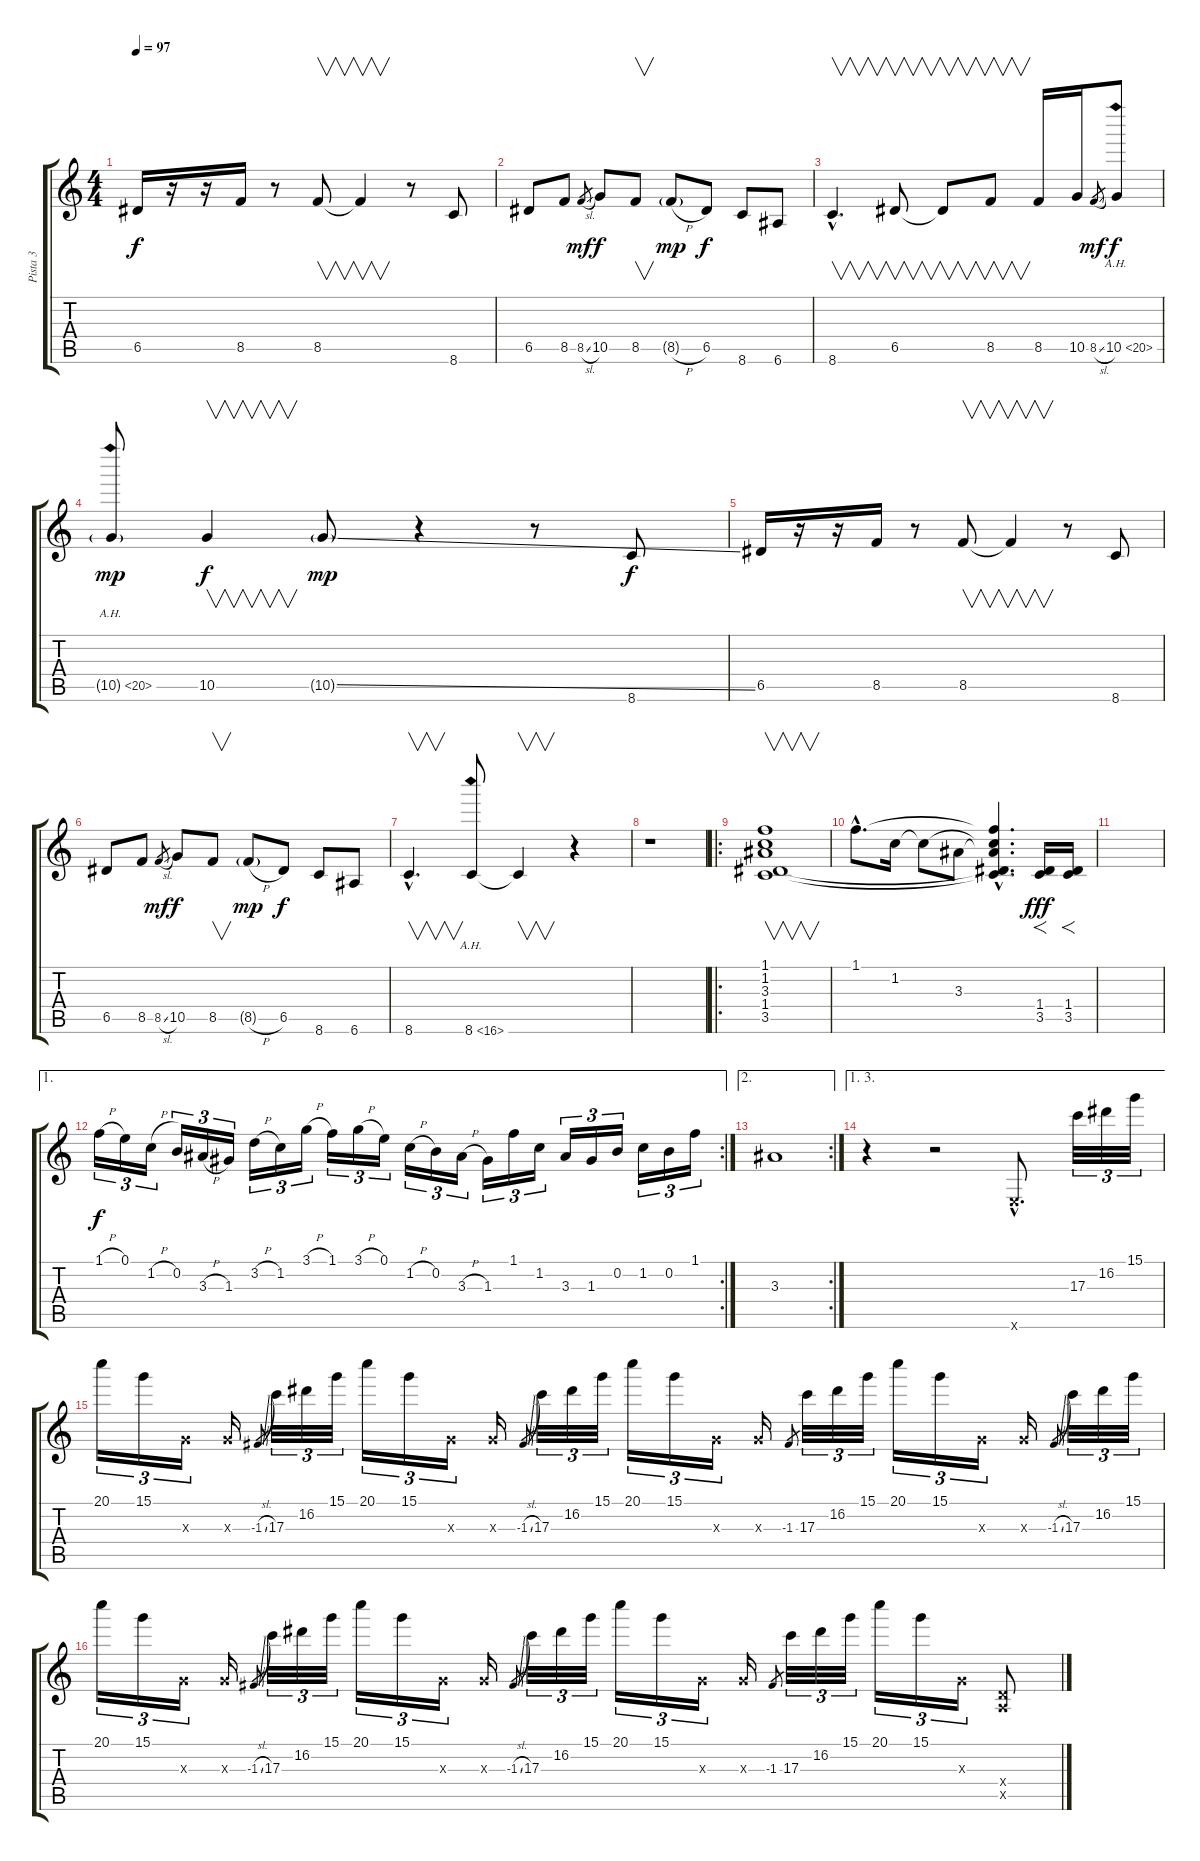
\track ("Pista 3" "Pista 3") {instrument distortionguitar}
\staff {score tabs}
\tuning (E4 B3 G3 D3 A2 E2) {hide}
\ts (4 4)
\tempo 97
\clef g2
\ks c
6.5.16{dy f} r.16 r.16 8.5.16 r.8 8.5.8{v} 8.5{t}.4{v} r.8 8.6.8 |
6.5.8 8.5.8 8.5{sl}.8{gr dy mf} 10.5.8{dy f} 8.5.8{v} 8.5{h g}.8{dy mp} 6.5.8{dy f} 8.6.8 6.6.8 |
8.6{hac}.4{v d} 6.5.8{v} 6.5{t}.8{v} 8.5.8{v} 8.5.16 10.5.16 8.5{sl}.8{gr dy mf} 10.5{ah 10}.8{dy f} |
10.5{ah 10 g}.8{dy mp} 10.5.4{v dy f} 10.5{ss g}.8{dy mp} r.4 r.8 8.6.8{dy f} |
6.5.16 r.16 r.16 8.5.16 r.8 8.5.8{v} 8.5{t}.4{v} r.8 8.6.8 |
6.5.8 8.5.8 8.5{sl}.8{gr dy mf} 10.5.8{dy f} 8.5.8{v} 8.5{h g}.8{dy mp} 6.5.8{dy f} 8.6.8 6.6.8 |
8.6{hac}.4{v d} 8.6{ah 8}.8 8.6{t}.4{v} r.4 |
r.1 |
\ro
(1.1 1.2 3.3 1.4 3.5).1{v} |
1.1{hac}.8{d} 1.2.16 1.2{t}.8 3.3.8 (1.1{hac t} 1.2{hac t} 3.3{hac t} 1.4{hac t} 3.5{hac t}).4{d} (1.4 3.5).16{f dy fff} (1.4 3.5).16{f} |
|
\ae 1
\rc 2
1.1{h}.16{tu (3 2) dy f} 0.1.16{tu (3 2)} 1.2{h}.16{tu (3 2)} 0.2.16{tu (3 2)} 3.3{h}.16{tu (3 2)} 1.3.16{tu (3 2)} 3.2{h}.16{tu (3 2)} 1.2.16{tu (3 2)} 3.1{h}.16{tu (3 2)} 1.1.16{tu (3 2)} 3.1{h}.16{tu (3 2)} 0.1.16{tu (3 2)} 1.2{h}.16{tu (3 2)} 0.2.16{tu (3 2)} 3.3{h}.16{tu (3 2)} 1.3.16{tu (3 2)} 1.1.16{tu (3 2)} 1.2.16{tu (3 2)} 3.3.16{tu (3 2)} 1.3.16{tu (3 2)} 0.2.16{tu (3 2)} 1.2.16{tu (3 2)} 0.2.16{tu (3 2)} 1.1.16{tu (3 2)} |
\ae 2
\rc 2
3.3.1 |
\ae (1 3)
r.4 r.2 0.6{hac x}.8{d} 17.3.32{tu (3 2)} 16.2.32{tu (3 2)} 15.1.32{tu (3 2)} |
20.1.16{tu (3 2)} 15.1.16{tu (3 2)} 0.3{x}.16{tu (3 2)} 0.3{x}.16 -1.3{sl}.8{gr} 17.3.32{tu (3 2)} 16.2.32{tu (3 2)} 15.1.32{tu (3 2)} 20.1.16{tu (3 2)} 15.1.16{tu (3 2)} 0.3{x}.16{tu (3 2)} 0.3{x}.16 -1.3{sl}.8{gr} 17.3.32{tu (3 2)} 16.2.32{tu (3 2)} 15.1.32{tu (3 2)} 20.1.16{tu (3 2)} 15.1.16{tu (3 2)} 0.3{x}.16{tu (3 2)} 0.3{x}.16 -1.3.8{gr} 17.3.32{tu (3 2)} 16.2.32{tu (3 2)} 15.1.32{tu (3 2)} 20.1.16{tu (3 2)} 15.1.16{tu (3 2)} 0.3{x}.16{tu (3 2)} 0.3{x}.16 -1.3{sl}.8{gr} 17.3.32{tu (3 2)} 16.2.32{tu (3 2)} 15.1.32{tu (3 2)} |
20.1.16{tu (3 2)} 15.1.16{tu (3 2)} 0.3{x}.16{tu (3 2)} 0.3{x}.16 -1.3{sl}.8{gr} 17.3.32{tu (3 2)} 16.2.32{tu (3 2)} 15.1.32{tu (3 2)} 20.1.16{tu (3 2)} 15.1.16{tu (3 2)} 0.3{x}.16{tu (3 2)} 0.3{x}.16 -1.3{sl}.8{gr} 17.3.32{tu (3 2)} 16.2.32{tu (3 2)} 15.1.32{tu (3 2)} 20.1.16{tu (3 2)} 15.1.16{tu (3 2)} 0.3{x}.16{tu (3 2)} 0.3{x}.16 -1.3.8{gr} 17.3.32{tu (3 2)} 16.2.32{tu (3 2)} 15.1.32{tu (3 2)} 20.1.16{tu (3 2)} 15.1.16{tu (3 2)} 0.3{x}.16{tu (3 2)} (0.4{x} 0.5{x}).8
